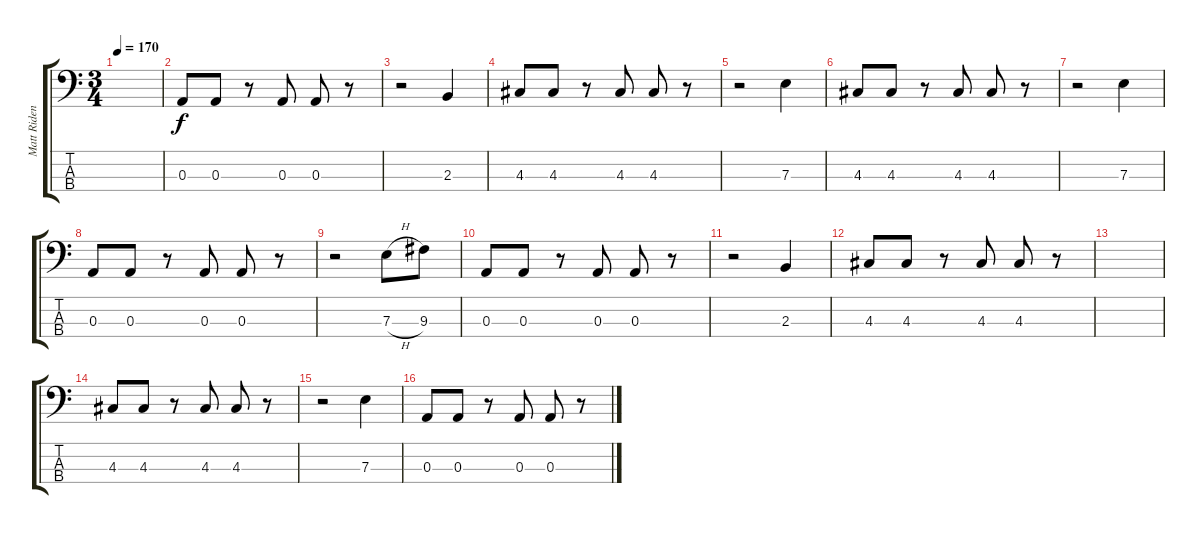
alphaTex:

\track ("Matt Ridenour (Bass)" "Matt Riden") {instrument electricbassfinger}
\staff {score tabs}
\tuning (G2 D2 A1 E1) {hide}
\ts (3 4)
\tempo 170
\clef f4
\ks c
|
0.3.8 0.3.8 r.8 0.3.8 0.3.8 r.8 |
r.2 2.3.4 |
4.3.8 4.3.8 r.8 4.3.8 4.3.8 r.8 |
r.2 7.3.4 |
4.3.8 4.3.8 r.8 4.3.8 4.3.8 r.8 |
r.2 7.3.4 |
0.3.8 0.3.8 r.8 0.3.8 0.3.8 r.8 |
r.2 7.3{h}.8 9.3.8 |
0.3.8 0.3.8 r.8 0.3.8 0.3.8 r.8 |
r.2 2.3.4 |
4.3.8 4.3.8 r.8 4.3.8 4.3.8 r.8 |
|
4.3.8 4.3.8 r.8 4.3.8 4.3.8 r.8 |
r.2 7.3.4 |
0.3.8 0.3.8 r.8 0.3.8 0.3.8 r.8
